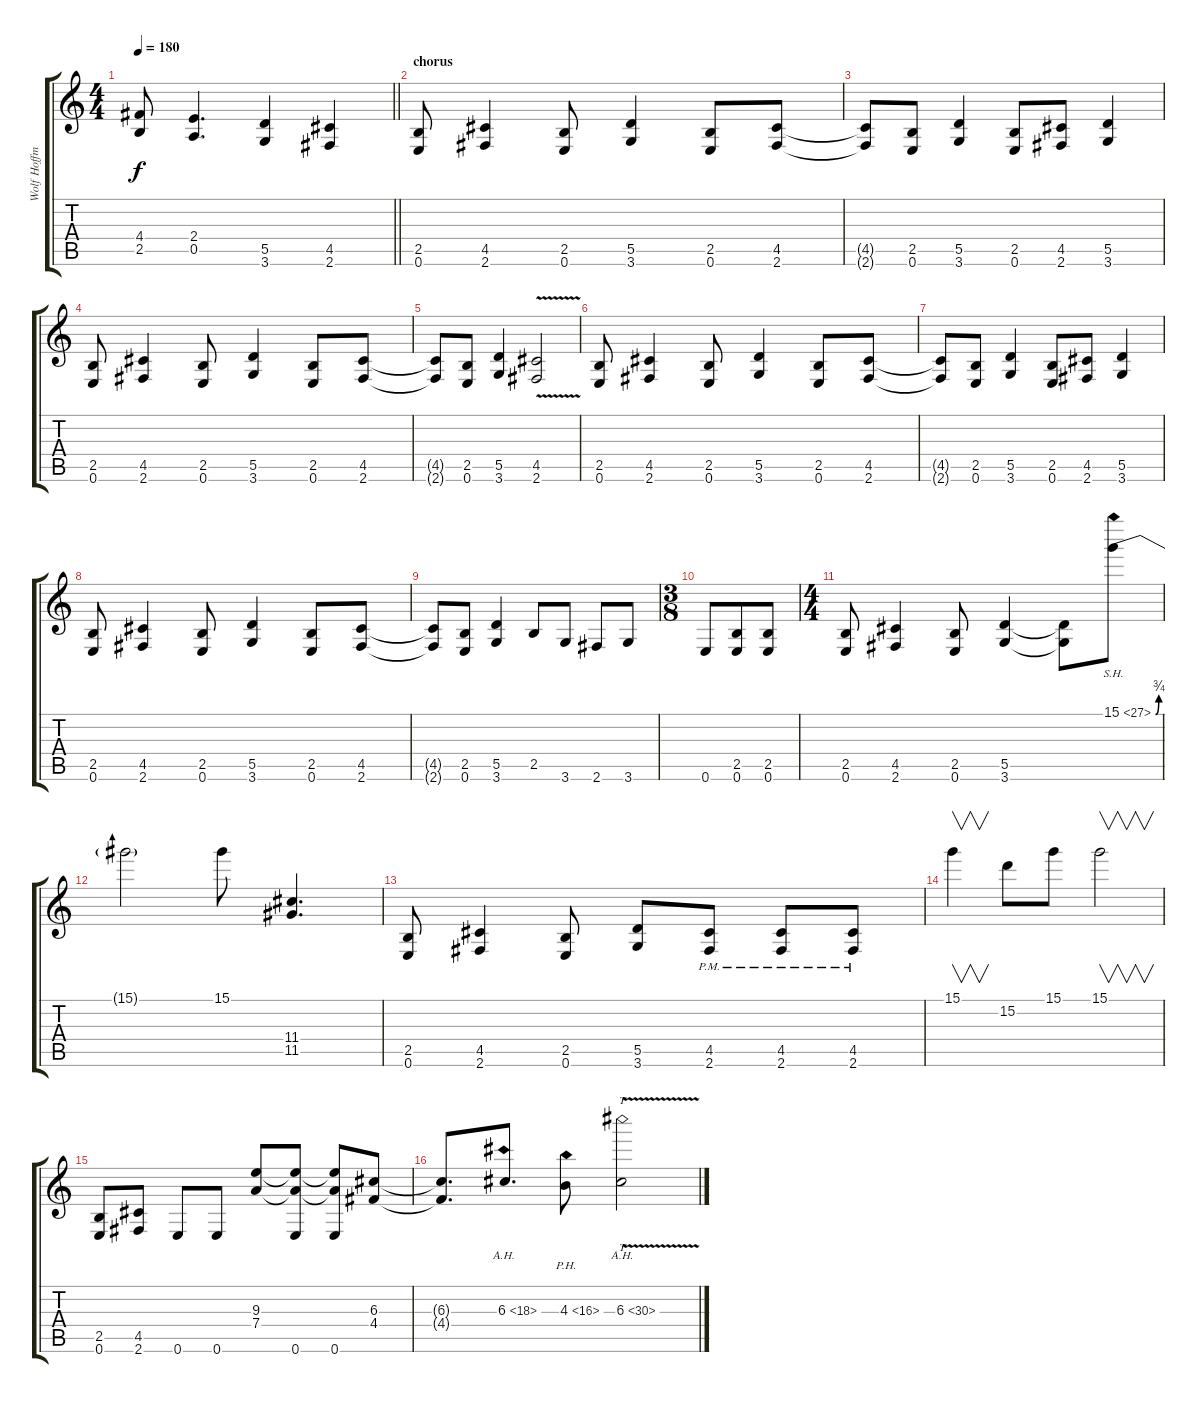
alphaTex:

\track ("Wolf Hoffman" "Wolf Hoffm") {instrument distortionguitar}
\staff {score tabs}
\tuning (E4 B3 G3 D3 A2 E2) {hide}
\ts (4 4)
\tempo 180
\clef g2
\barLineRight lightlight
\ks c
(4.4{t} 2.5{t}).8{dy f} (2.4 0.5).4{d} (5.5 3.6).4 (4.5 2.6).4 |
\section ("" "chorus")
(2.5 0.6).8 (4.5 2.6).4 (2.5 0.6).8 (5.5 3.6).4 (2.5 0.6).8 (4.5 2.6).8 |
(4.5{t} 2.6{t}).8 (2.5 0.6).8 (5.5 3.6).4 (2.5 0.6).8 (4.5 2.6).8 (5.5 3.6).4 |
(2.5 0.6).8 (4.5 2.6).4 (2.5 0.6).8 (5.5 3.6).4 (2.5 0.6).8 (4.5 2.6).8 |
(4.5{t} 2.6{t}).8 (2.5 0.6).8 (5.5 3.6).4 (4.5 2.6{v}).2 |
(2.5 0.6).8 (4.5 2.6).4 (2.5 0.6).8 (5.5 3.6).4 (2.5 0.6).8 (4.5 2.6).8 |
(4.5{t} 2.6{t}).8 (2.5 0.6).8 (5.5 3.6).4 (2.5 0.6).8 (4.5 2.6).8 (5.5 3.6).4 |
(2.5 0.6).8 (4.5 2.6).4 (2.5 0.6).8 (5.5 3.6).4 (2.5 0.6).8 (4.5 2.6).8 |
(4.5{t} 2.6{t}).8 (2.5 0.6).8 (5.5 3.6).4 2.5.8 3.6.8 2.6.8 3.6.8 |
\ts (3 8)
0.6.8 (2.5 0.6).8 (2.5 0.6).8 |
\ts (4 4)
(2.5 0.6).8 (4.5 2.6).4 (2.5 0.6).8 (5.5 3.6).4 (5.5{t} 3.6{t}).8 15.1{be (bend 0 0 60 3) sh 12}.8 |
15.1{t}.2 15.1.8 (11.4 11.5).4{d} |
(2.5 0.6).8 (4.5 2.6).4 (2.5 0.6).8 (5.5 3.6).8 (4.5{pm} 2.6{pm}).8 (4.5{pm} 2.6{pm}).8 (4.5{pm} 2.6{pm}).8 |
15.1.4{v} 15.2.8{instrument guitarharmonics} 15.1.8{instrument guitarharmonics} 15.1.2{v} |
(2.5 0.6).8{instrument distortionguitar} (4.5 2.6).8 0.6.8 0.6.8 (9.3 7.4).8 (9.3{t} 7.4{t} 0.6).8 (9.3{t} 7.4{t} 0.6).8 (6.3 4.4).8 |
(6.3{t} 4.4{t}).8{d} 6.3{ah 12}.8{d} 4.3{ph 12}.8 6.3{ah 24 v}.2{tt}
